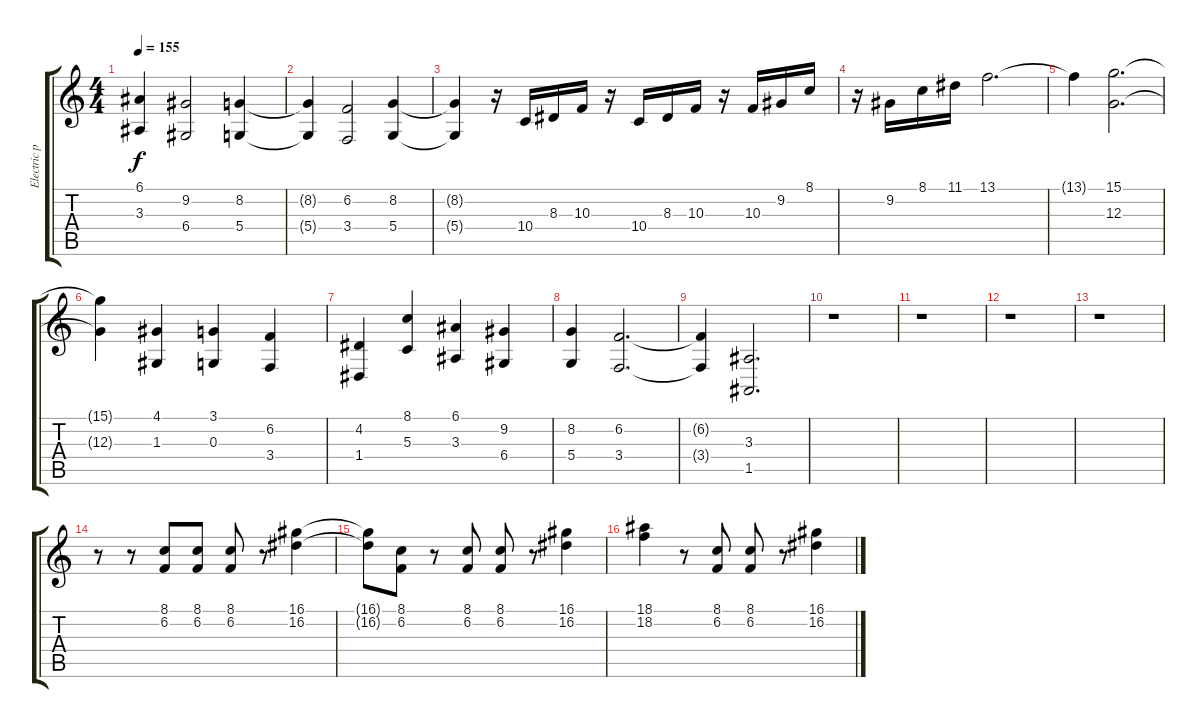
\track ("Electric piano 2" "Electric p") {instrument rockorgan}
\staff {score tabs}
\tuning (E4 B3 G3 D3 A2 E2) {hide}
\ts (4 4)
\tempo 155
\clef g2
\ks c
(6.1{t} 3.3{t}).4{dy f} (9.2 6.4).2 (8.2 5.4).4 |
(8.2{t} 5.4{t}).4 (6.2 3.4).2 (8.2 5.4).4 |
(8.2{t} 5.4{t}).4 r.16 10.4.16 8.3.16 10.3.16 r.16 10.4.16 8.3.16 10.3.16 r.16 10.3.16 9.2.16 8.1.16 |
r.16 9.2.16 8.1.16 11.1.16 13.1.2{d} |
13.1{t}.4 (15.1 12.3).2{d} |
(15.1{t} 12.3{t}).4 (4.1 1.3).4 (3.1 0.3).4 (6.2 3.4).4 |
(4.2 1.4).4 (8.1 5.3).4 (6.1 3.3).4 (9.2 6.4).4 |
(8.2 5.4).4 (6.2 3.4).2{d} |
(6.2{t} 3.4{t}).4 (3.3 1.5).2{d} |
r.1 |
r.1 |
r.1 |
r.1 |
r.8 r.8 (8.1 6.2).8 (8.1 6.2).8 (8.1 6.2).8 r.8 (16.1 16.2).4 |
(16.1{t} 16.2{t}).8 (8.1 6.2).8 r.8 (8.1 6.2).8 (8.1 6.2).8 r.8 (16.1 16.2).4 |
(18.1 18.2).4 r.8 (8.1 6.2).8 (8.1 6.2).8 r.8 (16.1 16.2).4
